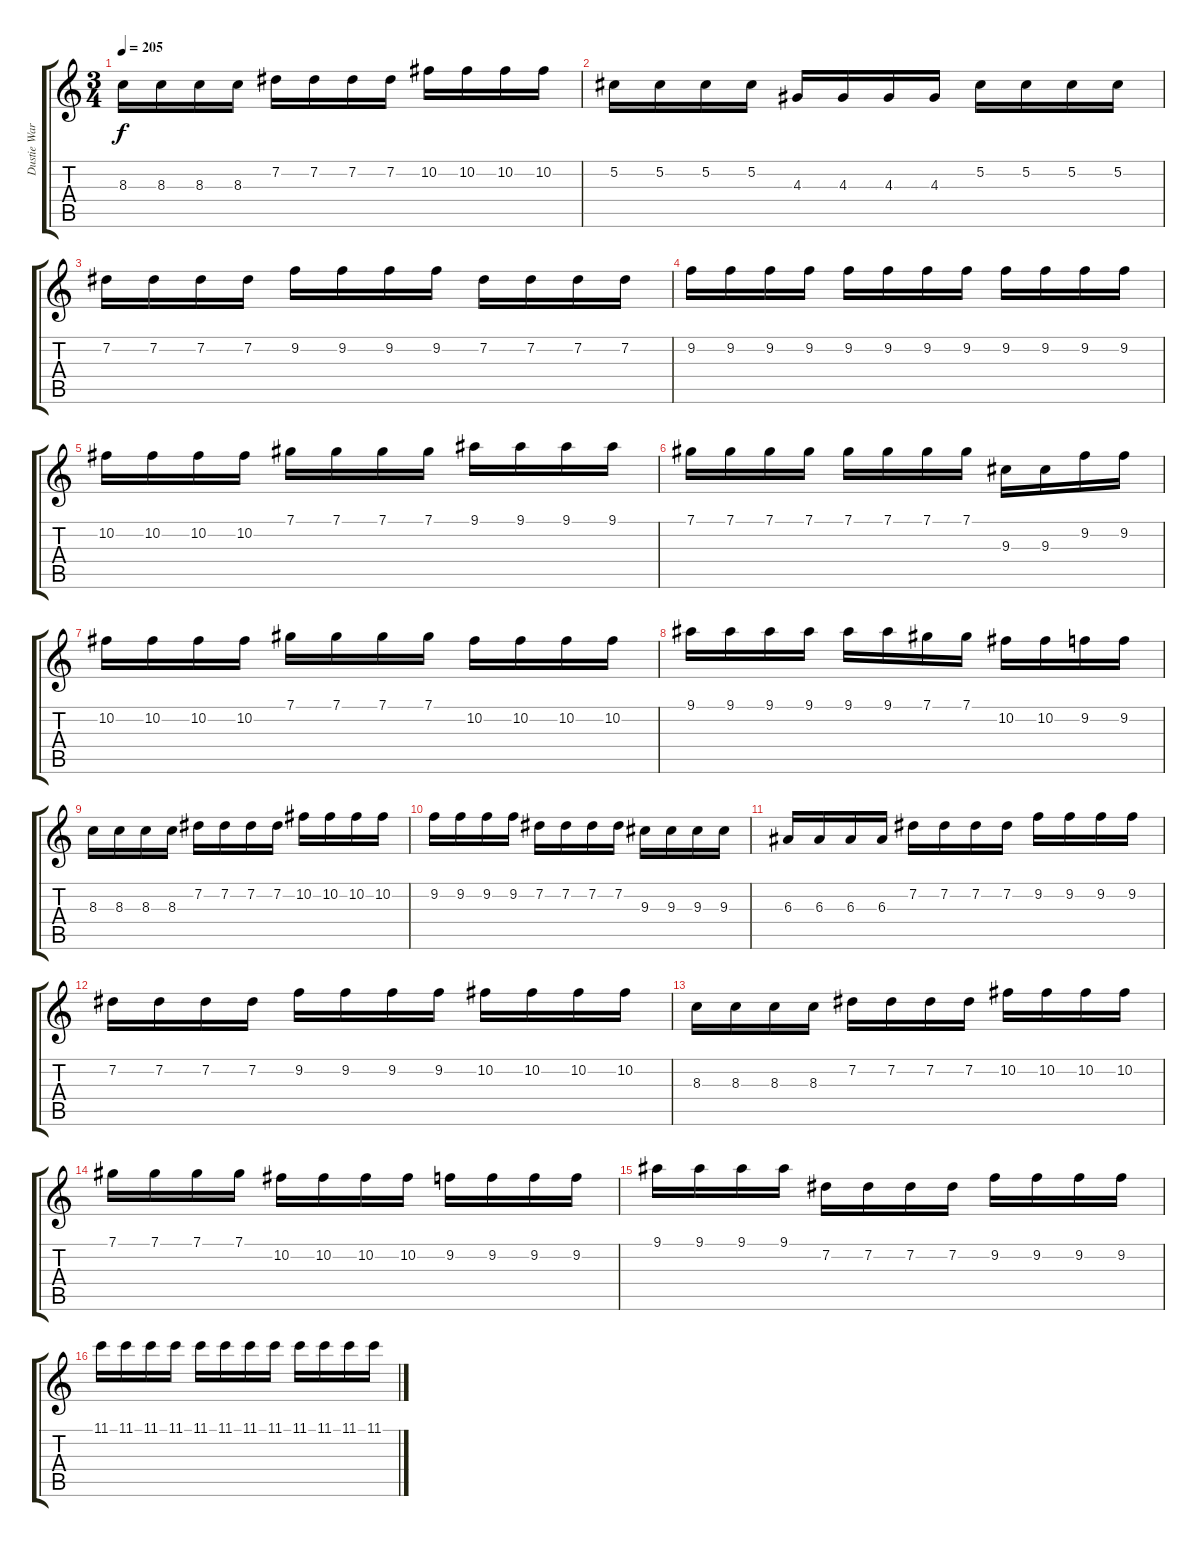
\track ("Dustie Waring Lead Gtr." "Dustie War") {instrument distortionguitar}
\staff {score tabs}
\tuning (Db4 Ab3 E3 B2 Gb2 Db2) {hide}
\ts (3 4)
\tempo 205
\clef g2
\ks c
8.3.16{dy f} 8.3.16 8.3.16 8.3.16 7.2.16 7.2.16 7.2.16 7.2.16 10.2.16 10.2.16 10.2.16 10.2.16 |
5.2.16 5.2.16 5.2.16 5.2.16 4.3.16 4.3.16 4.3.16 4.3.16 5.2.16 5.2.16 5.2.16 5.2.16 |
7.2.16 7.2.16 7.2.16 7.2.16 9.2.16 9.2.16 9.2.16 9.2.16 7.2.16 7.2.16 7.2.16 7.2.16 |
9.2.16 9.2.16 9.2.16 9.2.16 9.2.16 9.2.16 9.2.16 9.2.16 9.2.16 9.2.16 9.2.16 9.2.16 |
10.2.16 10.2.16 10.2.16 10.2.16 7.1.16 7.1.16 7.1.16 7.1.16 9.1.16 9.1.16 9.1.16 9.1.16 |
7.1.16 7.1.16 7.1.16 7.1.16 7.1.16 7.1.16 7.1.16 7.1.16 9.3.16 9.3.16 9.2.16 9.2.16 |
10.2.16 10.2.16 10.2.16 10.2.16 7.1.16 7.1.16 7.1.16 7.1.16 10.2.16 10.2.16 10.2.16 10.2.16 |
9.1.16 9.1.16 9.1.16 9.1.16 9.1.16 9.1.16 7.1.16 7.1.16 10.2.16 10.2.16 9.2.16 9.2.16 |
8.3.16 8.3.16 8.3.16 8.3.16 7.2.16 7.2.16 7.2.16 7.2.16 10.2.16 10.2.16 10.2.16 10.2.16 |
9.2.16 9.2.16 9.2.16 9.2.16 7.2.16 7.2.16 7.2.16 7.2.16 9.3.16 9.3.16 9.3.16 9.3.16 |
6.3.16 6.3.16 6.3.16 6.3.16 7.2.16 7.2.16 7.2.16 7.2.16 9.2.16 9.2.16 9.2.16 9.2.16 |
7.2.16 7.2.16 7.2.16 7.2.16 9.2.16 9.2.16 9.2.16 9.2.16 10.2.16 10.2.16 10.2.16 10.2.16 |
8.3.16 8.3.16 8.3.16 8.3.16 7.2.16 7.2.16 7.2.16 7.2.16 10.2.16 10.2.16 10.2.16 10.2.16 |
7.1.16 7.1.16 7.1.16 7.1.16 10.2.16 10.2.16 10.2.16 10.2.16 9.2.16 9.2.16 9.2.16 9.2.16 |
9.1.16 9.1.16 9.1.16 9.1.16 7.2.16 7.2.16 7.2.16 7.2.16 9.2.16 9.2.16 9.2.16 9.2.16 |
11.1.16 11.1.16 11.1.16 11.1.16 11.1.16 11.1.16 11.1.16 11.1.16 11.1.16 11.1.16 11.1.16 11.1.16
